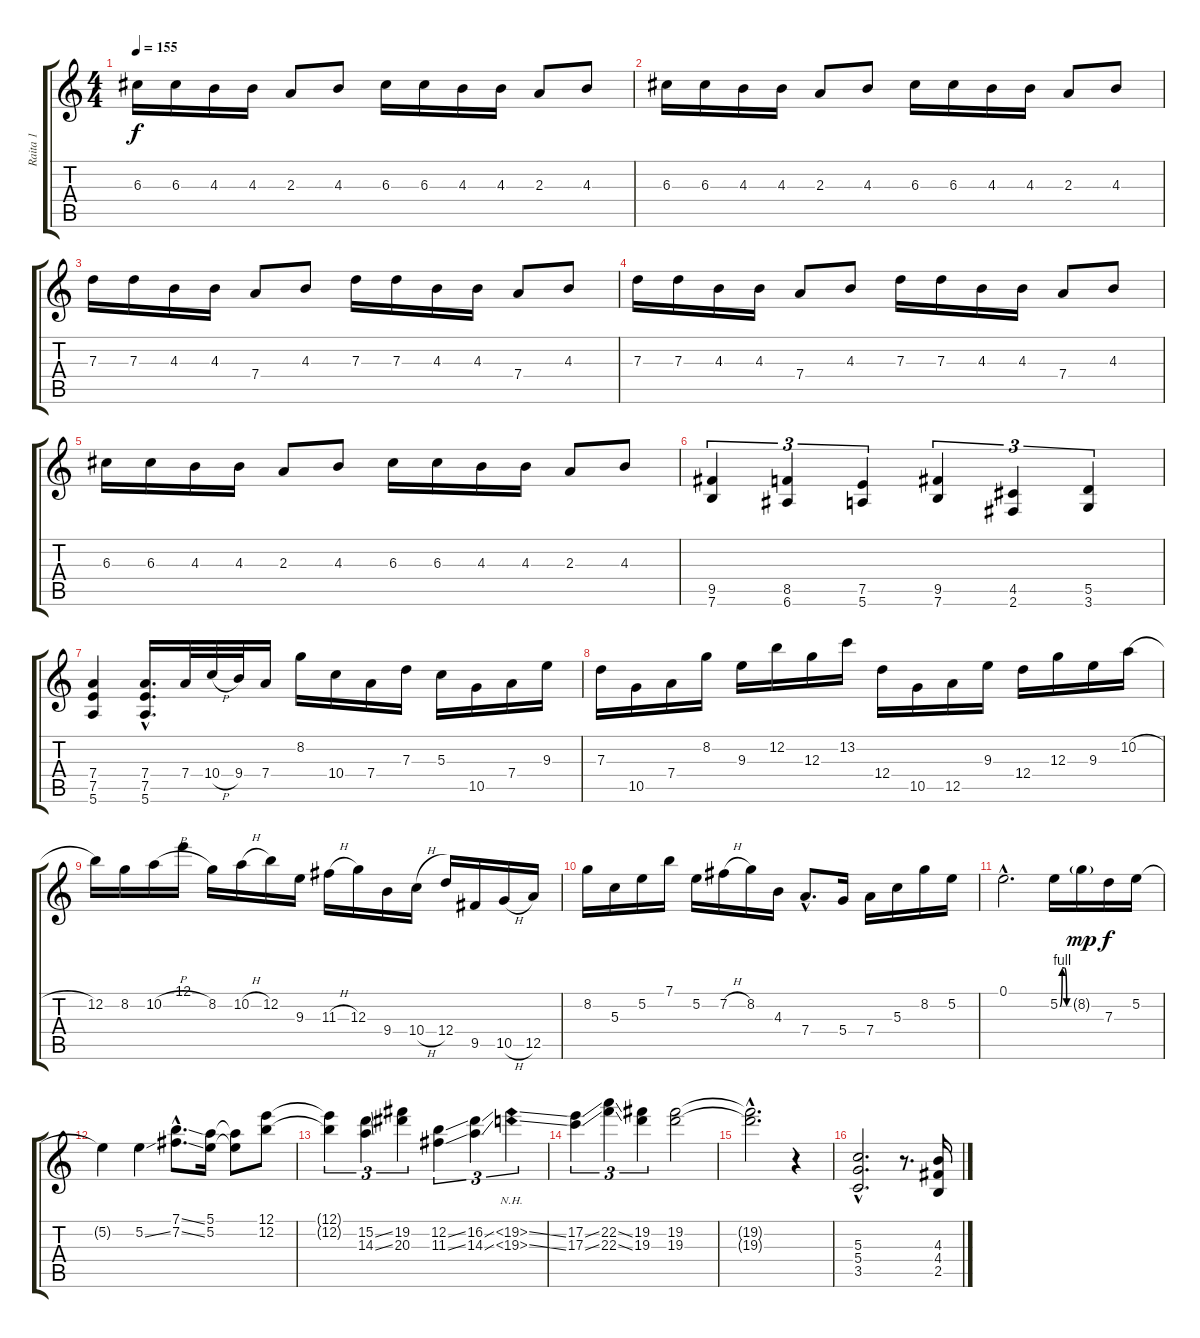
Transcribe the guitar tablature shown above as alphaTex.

\track ("Raita 1" "Raita 1") {instrument distortionguitar}
\staff {score tabs}
\tuning (E4 B3 G3 D3 A2 E2) {hide}
\ts (4 4)
\tempo 155
\clef g2
\ks c
6.3.16{dy f} 6.3.16 4.3.16 4.3.16 2.3.8 4.3.8 6.3.16 6.3.16 4.3.16 4.3.16 2.3.8 4.3.8 |
6.3.16 6.3.16 4.3.16 4.3.16 2.3.8 4.3.8 6.3.16 6.3.16 4.3.16 4.3.16 2.3.8 4.3.8 |
7.3.16 7.3.16 4.3.16 4.3.16 7.4.8 4.3.8 7.3.16 7.3.16 4.3.16 4.3.16 7.4.8 4.3.8 |
7.3.16 7.3.16 4.3.16 4.3.16 7.4.8 4.3.8 7.3.16 7.3.16 4.3.16 4.3.16 7.4.8 4.3.8 |
6.3.16 6.3.16 4.3.16 4.3.16 2.3.8 4.3.8 6.3.16 6.3.16 4.3.16 4.3.16 2.3.8 4.3.8 |
(9.5 7.6).4{tu (3 2)} (8.5 6.6).4{tu (3 2)} (7.5 5.6).4{tu (3 2)} (9.5 7.6).4{tu (3 2)} (4.5 2.6).4{tu (3 2)} (5.5 3.6).4{tu (3 2)} |
(7.4 7.5 5.6).4 (7.4{hac} 7.5{hac} 5.6{hac}).16{d} 7.4.32 10.4{h}.32 9.4.32 7.4.16 8.2.16 10.4.16 7.4.16 7.3.16 5.3.16 10.5.16 7.4.16 9.3.16 |
7.3.16 10.5.16 7.4.16 8.2.16 9.3.16 12.2.16 12.3.16 13.2.16 12.4.16 10.5.16 12.5.16 9.3.16 12.4.16 12.3.16 9.3.16 10.2{h}.16 |
12.2.16 8.2.16 10.2{h}.16 12.1.16 8.2.16 10.2{h}.16 12.2.16 9.3.16 11.3{h}.16 12.3.16 9.4.16 10.4{h}.16 12.4.16 9.5.16 10.5{h}.16 12.5.16 |
8.2.16 5.3.16 5.2.16 7.1.16 5.2.16 7.2{h}.16 8.2.16 4.3.16 7.4{hac}.8{d} 5.4.16 7.4.16 5.3.16 8.2.16 5.2.16 |
0.1{hac}.2{d} 5.2{be (custom 0 0 15 4 30 4 45 0 60 0)}.16 8.2{g}.16{dy mp} 7.3.16{dy f} 5.2.16 |
5.2{t}.4 5.2{ss}.4 (7.1{ss hac} 7.2{ss hac}).8{d} (5.1 5.2).16 (5.1{t} 5.2{t}).8 (12.1 12.2).8 |
(12.1{t} 12.2{t}).4{tu (3 2)} (15.2{ss} 14.3{ss}).4{tu (3 2)} (19.2 20.3).4{tu (3 2)} (12.2{ss} 11.3{ss}).4{tu (3 2)} (16.2{ss} 14.3{ss}).4{tu (3 2)} (19.2{nh ss} 19.3{nh ss}).4{tu (3 2)} |
(17.2{ss} 17.3{ss}).4{tu (3 2)} (22.2{ss} 22.3{ss}).4{tu (3 2)} (19.2 19.3).4{tu (3 2)} (19.2 19.3).2 |
(19.2{hac t} 19.3{hac t}).2{d} r.4 |
(5.3{hac} 5.4{hac} 3.5{hac}).2{d} r.8{d} (4.3 4.4 2.5).16
